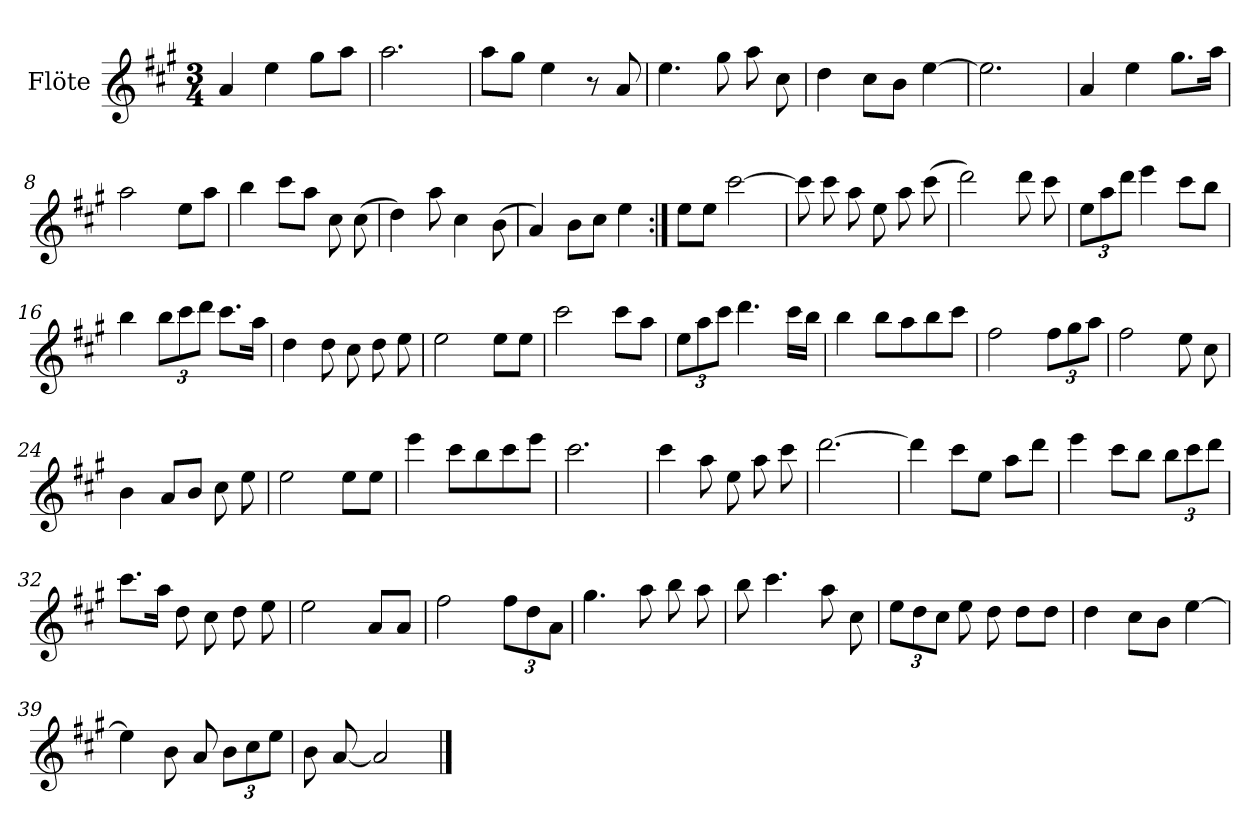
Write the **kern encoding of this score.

**kern
*part1
*staff1
*I"Flöte
*I'Fl.
*clefG2
*k[f#c#g#]
*A:
*M3/4
=1
4a/
4ee\
8gg#\L
8aa\J
=2
2.aa\
=3
8aa\L
8gg#\J
4ee\
8r
8a/
=4
4.ee\
8gg#\
8aa\
8cc#\
=5
4dd\
8cc#\L
8b\J
[4ee\
=6
2.ee\]
=7
4a/
4ee\
8.gg#\L
16aa\Jk
!!LO:LB:g=z
=8
2aa\
8ee\L
8aa\J
=9
4bb\
8ccc#\L
8aa\J
8cc#\
(>8cc#\
=10
4dd\)
8aa\
4cc#\
(>8b\
=11
4a/)
8b\L
8cc#\J
4ee\
!!LO:LB:g=z
=12:|!
8ee\L
8ee\J
[2ccc#\
=13
8ccc#\]
8ccc#\
8aa\
8ee\
8aa\
(>8ccc#\
=14
2ddd\)
8ddd\
8ccc#\
=15
*Xbrackettup
12ee\L
12aa\
12ddd\J
4eee\
8ccc#\L
8bb\J
=16
4bb\
12bb\L
12ccc#\
12ddd\J
8.ccc#\L
16aa\Jk
=17
4dd\
8dd\
8cc#\
8dd\
8ee\
!!LO:LB:g=z
=18
2ee\
8ee\L
8ee\J
=19
2ccc#\
8ccc#\L
8aa\J
=20
12ee\L
12aa\
12ccc#\J
4.ddd\
16ccc#\LL
16bb\JJ
=21
4bb\
8bb\L
8aa\
8bb\
8ccc#\J
=22
2ff#\
12ff#\L
12gg#\
12aa\J
=23
2ff#\
8ee\
8cc#\
!!LO:LB:g=z
=24
4b\
8a/L
8b/J
8cc#\
8ee\
=25
2ee\
8ee\L
8ee\J
=26
4eee\
8ccc#\L
8bb\
8ccc#\
8eee\J
=27
2.ccc#\
=28
4ccc#\
8aa\
8ee\
8aa\
8ccc#\
=29
[2.ddd\
=30
4ddd\]
8ccc#\L
8ee\J
8aa\L
8ddd\J
!!LO:LB:g=z
=31
4eee\
8ccc#\L
8bb\J
12bb\L
12ccc#\
12ddd\J
=32
8.ccc#\L
16aa\Jk
8dd\
8cc#\
8dd\
8ee\
=33
2ee\
8a/L
8a/J
=34
2ff#\
12ff#\L
12dd\
12a\J
=35
4.gg#\
8aa\
8bb\
8aa\
=36
8bb\
4.ccc#\
8aa\
8cc#\
!!LO:LB:g=z
=37
12ee\L
12dd\
12cc#\J
8ee\
8dd\
8dd\L
8dd\J
=38
4dd\
8cc#\L
8b\J
[4ee\
=39
4ee\]
8b\
8a/
12b\L
12cc#\
12ee\J
=40
8b\
[8a/
2a/]
==
*-
